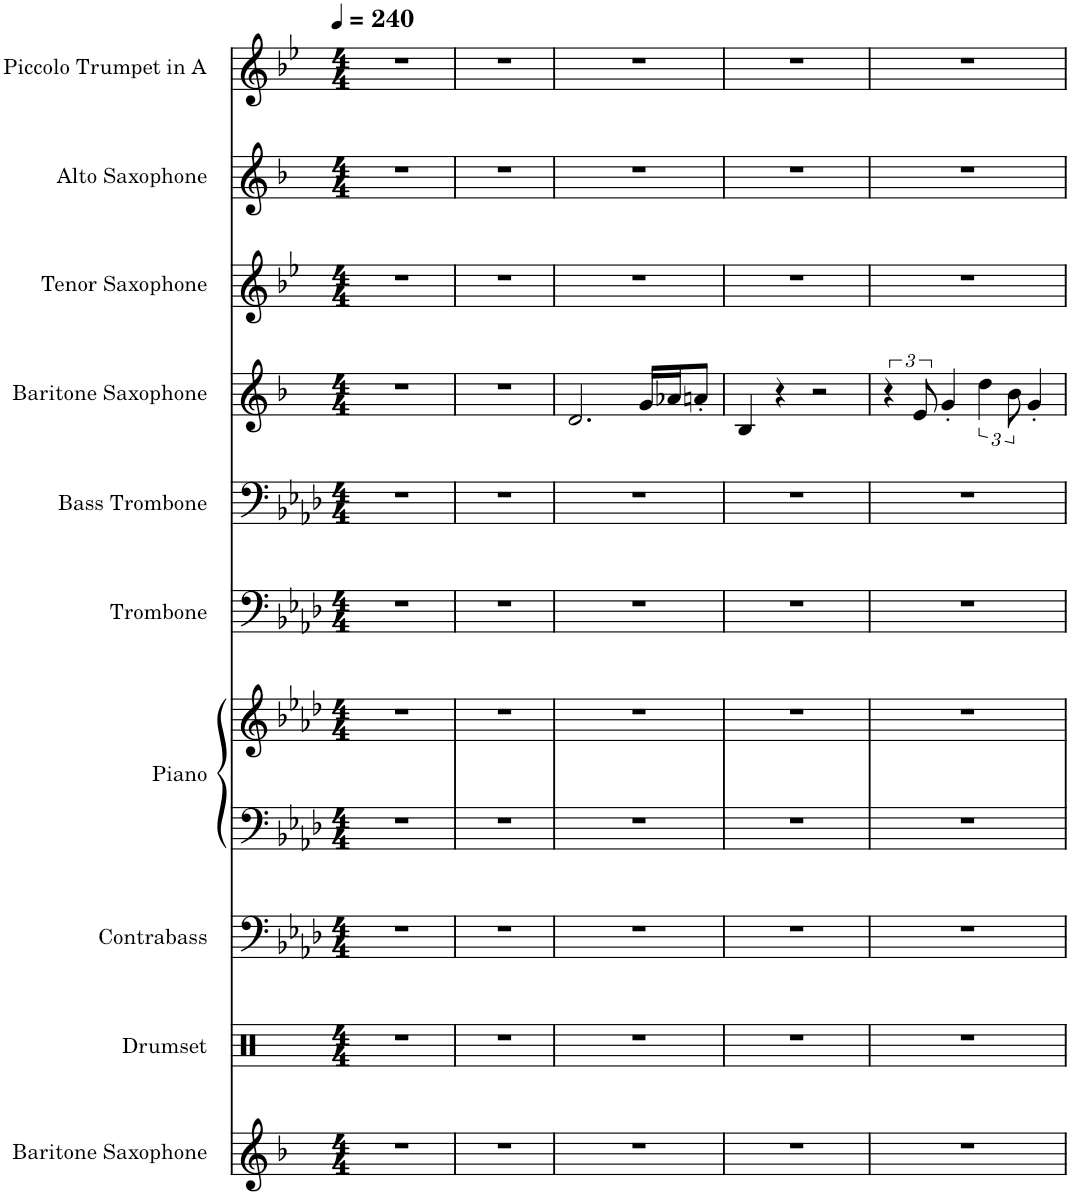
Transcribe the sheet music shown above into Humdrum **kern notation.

**kern	**kern	**kern	**kern	**kern	**kern	**kern	**kern	**kern	**kern	**kern
*part10	*part9	*part8	*part7	*part7	*part6	*part5	*part4	*part3	*part2	*part1
*staff11	*staff10	*staff9	*staff8	*staff7	*staff6	*staff5	*staff4	*staff3	*staff2	*staff1
*I"Baritone Saxophone	*I"Drumset	*I"Contrabass	*I"Piano	*	*I"Trombone	*I"Bass Trombone	*I"Baritone Saxophone	*I"Tenor Saxophone	*I"Alto Saxophone	*I"Piccolo Trumpet in A
*I'Bar. Sax.	*I'D. Set	*I'Cb.	*I'Pno.	*	*I'Tbn.	*I'B. Tbn.	*I'Bar. Sax.	*I'T. Sax.	*I'A. Sax.	*I'P. Tpt. A
*clefG2	*clefX	*clefF4	*clefF4	*clefG2	*clefF4	*clefF4	*clefG2	*clefG2	*clefG2	*clefG2
*Trd12c21	*	*Trd7c12	*	*	*	*	*Trd12c21	*Trd8c14	*Trd5c9	*Trd-5c-9
*k[b-]	*k[]	*k[b-e-a-d-]	*k[b-e-a-d-]	*k[b-e-a-d-]	*k[b-e-a-d-]	*k[b-e-a-d-]	*k[b-]	*k[b-e-]	*k[b-]	*k[b-e-]
*M4/4	*M4/4	*M4/4	*M4/4	*M4/4	*M4/4	*M4/4	*M4/4	*M4/4	*M4/4	*M4/4
*MM240	*MM240	*MM240	*MM240	*MM240	*MM240	*MM240	*MM240	*MM240	*MM240	*MM240
=1	=1	=1	=1	=1	=1	=1	=1	=1	=1	=1
1r	1r	1r	1r	1r	1r	1r	1r	1r	1r	1r
=2	=2	=2	=2	=2	=2	=2	=2	=2	=2	=2
1r	1r	1r	1r	1r	1r	1r	1r	1r	1r	1r
=3	=3	=3	=3	=3	=3	=3	=3	=3	=3	=3
1r	1r	1r	1r	1r	1r	1r	2.d/	1r	1r	1r
.	.	.	.	.	.	.	16g/LL	.	.	.
.	.	.	.	.	.	.	16a-X/J	.	.	.
.	.	.	.	.	.	.	8an'/J	.	.	.
=4	=4	=4	=4	=4	=4	=4	=4	=4	=4	=4
1r	1r	1r	1r	1r	1r	1r	4B-/	1r	1r	1r
.	.	.	.	.	.	.	4r	.	.	.
.	.	.	.	.	.	.	2r	.	.	.
=5	=5	=5	=5	=5	=5	=5	=5	=5	=5	=5
1r	1r	1r	1r	1r	1r	1r	6r	1r	1r	1r
.	.	.	.	.	.	.	12e/	.	.	.
.	.	.	.	.	.	.	4g'/	.	.	.
.	.	.	.	.	.	.	6dd\	.	.	.
.	.	.	.	.	.	.	12b-\	.	.	.
.	.	.	.	.	.	.	4g'/	.	.	.
=	=	=	=	=	=	=	=	=	=	=
*-	*-	*-	*-	*-	*-	*-	*-	*-	*-	*-
